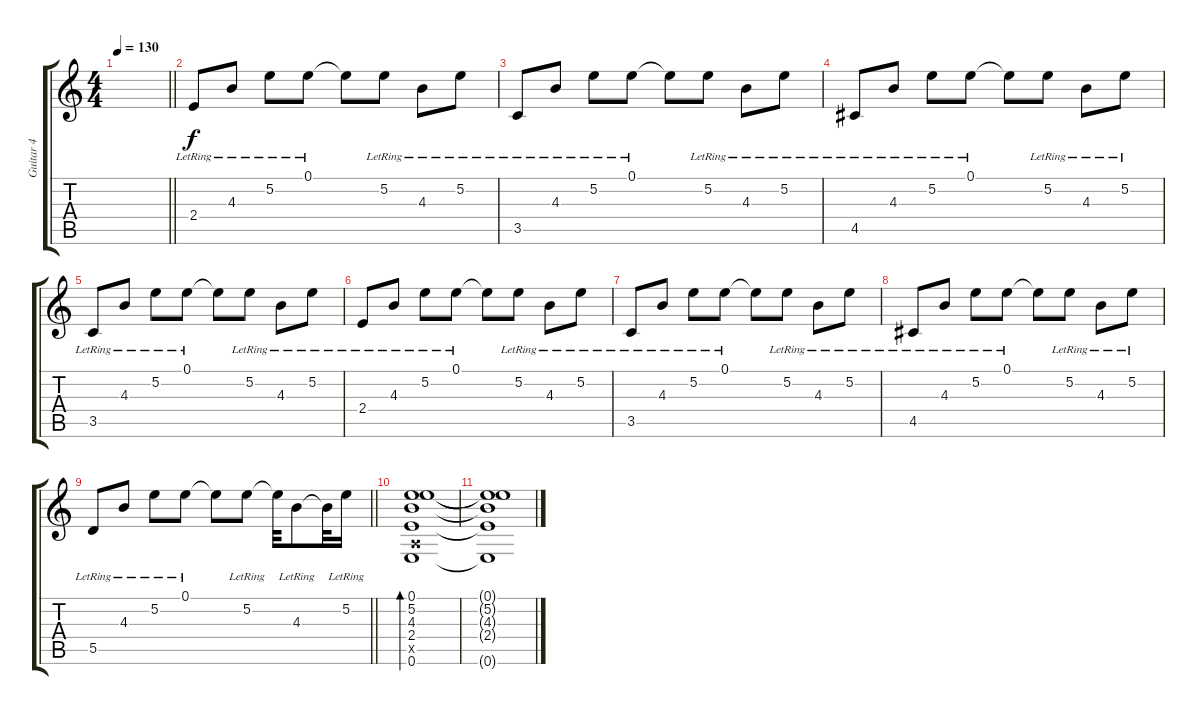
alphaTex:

\track ("Guitar 4" "Guitar 4") {instrument distortionguitar}
\staff {score tabs}
\tuning (E4 B3 G3 D3 A2 E2) {hide}
\ts (4 4)
\tempo 130
\clef g2
\barLineRight lightlight
\ks c
|
2.4{lr}.8{instrument acousticguitarsteel} 4.3{lr}.8 5.2{lr}.8 0.1{lr}.8 0.1{t}.8 5.2{lr}.8 4.3{lr}.8 5.2{lr}.8 |
3.5{lr}.8 4.3{lr}.8 5.2{lr}.8 0.1{lr}.8 0.1{t}.8 5.2{lr}.8 4.3{lr}.8 5.2{lr}.8 |
4.5{lr}.8 4.3{lr}.8 5.2{lr}.8 0.1{lr}.8 0.1{t}.8 5.2{lr}.8 4.3{lr}.8 5.2{lr}.8 |
3.5{lr}.8 4.3{lr}.8 5.2{lr}.8 0.1{lr}.8 0.1{t}.8 5.2{lr}.8 4.3{lr}.8 5.2{lr}.8 |
2.4{lr}.8 4.3{lr}.8 5.2{lr}.8 0.1{lr}.8 0.1{t}.8 5.2{lr}.8 4.3{lr}.8 5.2{lr}.8 |
3.5{lr}.8 4.3{lr}.8 5.2{lr}.8 0.1{lr}.8 0.1{t}.8 5.2{lr}.8 4.3{lr}.8 5.2{lr}.8 |
4.5{lr}.8 4.3{lr}.8 5.2{lr}.8 0.1{lr}.8 0.1{t}.8 5.2{lr}.8 4.3{lr}.8 5.2{lr}.8 |
\barLineRight lightlight
5.5{lr}.8 4.3{lr}.8 5.2{lr}.8 0.1{lr}.8 0.1{t}.8 5.2{lr}.8 5.2{t}.32 4.3{lr}.8 4.3{t}.32 5.2{lr}.16 |
(0.1 5.2 4.3 2.4 0.5{x} 0.6).1{bd 480} |
(0.1{t} 5.2{t} 4.3{t} 2.4{t} 0.6{t}).1
